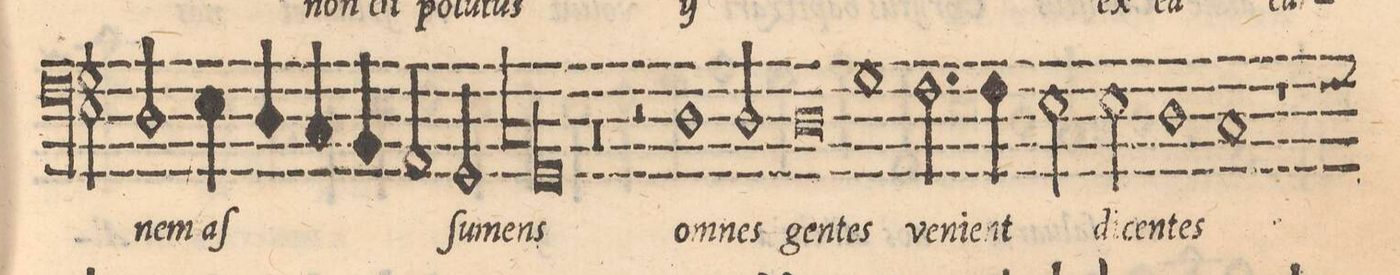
**kern	**text
*I"BASSO	*
*clefF4	*
*k[]	*
*met(C|)	*
*M2/2	*
2D/	nem
=78-	=78-
4E\	aſ
4D/	.
4C/	.
4BB/	.
=79-	=79-
2AA/	.
2GG/	ſu-
=80-	=80-
*lig	*
1C	-mens
=81-	=81-
1GG	.
*Xlig	*
=82-	=82-
1r	.
=83-	=83-
1r	.
=84-	=84-
2r	.
1D\	om-
=85-	=85-
2D/	-nes
=86-	=86-
0D	gen-
=87-	=87-
=88-	=88-
1G	-tes
=89-	=89-
2.F\	ve-
4F\	-ni-
=90-	=90-
2E\	-ent
2E\	di-
=91-	=91-
1D	-cen-
=92-	=92-
*custos:F	*
1C	-tes
*-	*-
